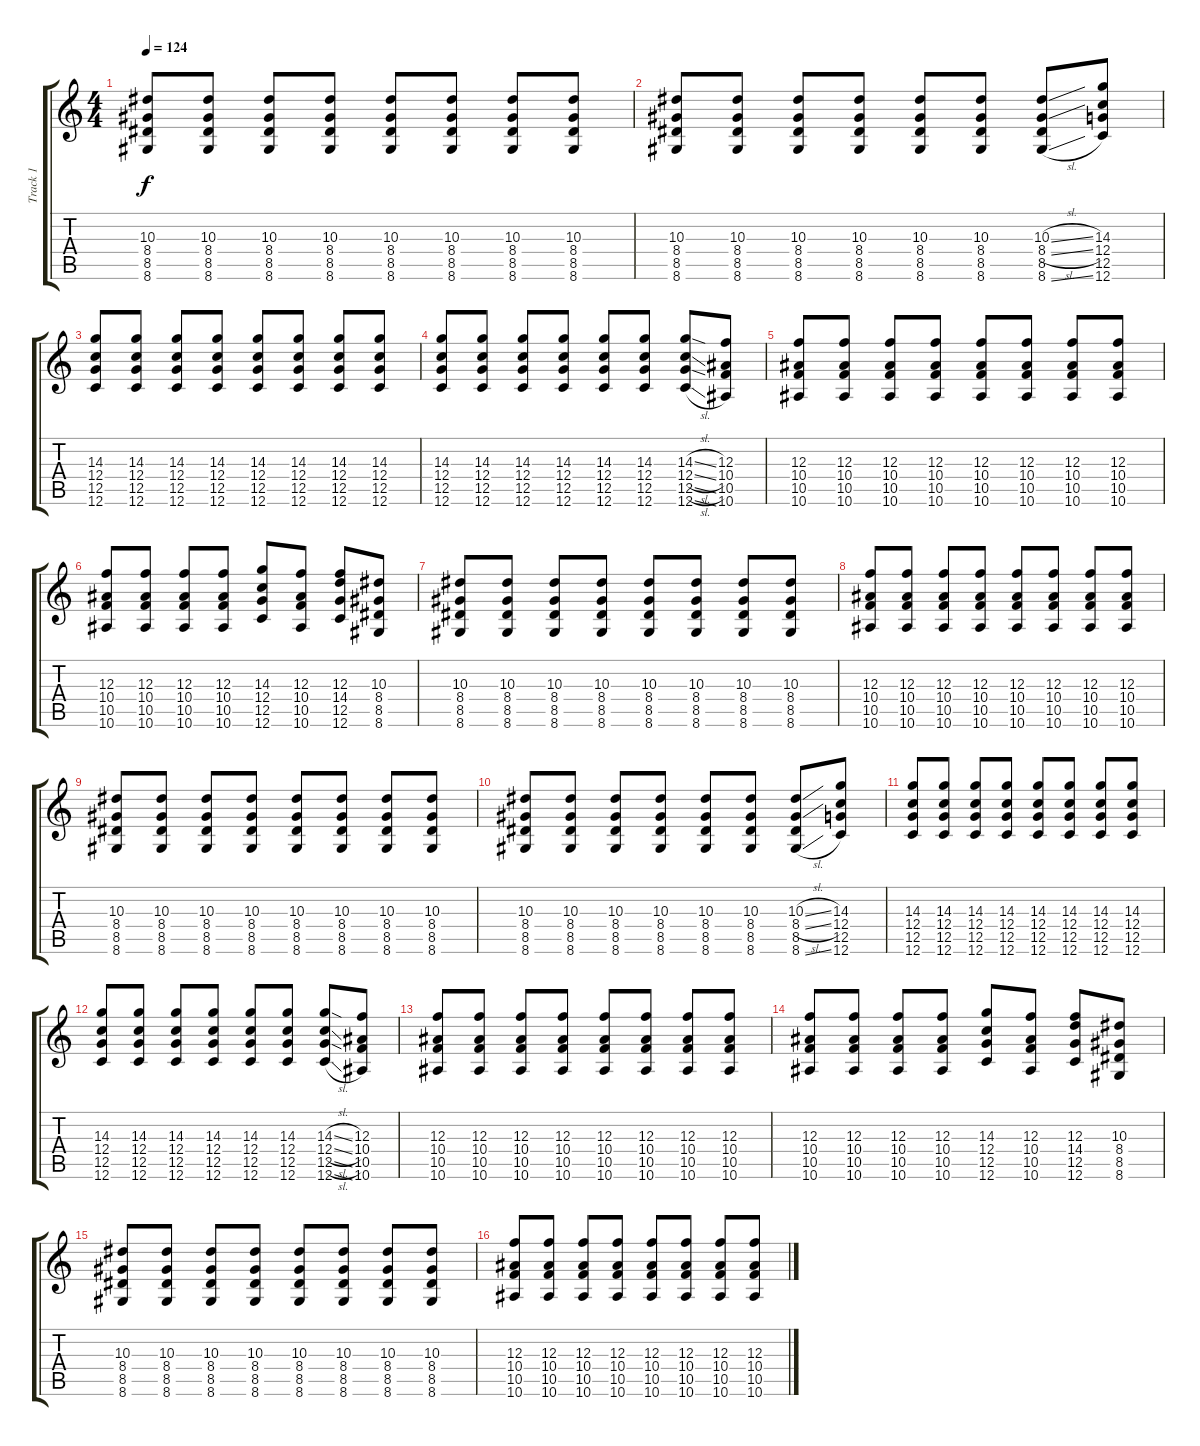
\track ("Track 1" "Track 1") {instrument distortionguitar}
\staff {score tabs}
\tuning (D4 A3 F3 C3 G2 C2) {hide}
\ts (4 4)
\tempo 124
\clef g2
\ks c
(10.3 8.4 8.5 8.6).8{dy f volume 13} (10.3 8.4 8.5 8.6).8 (10.3 8.4 8.5 8.6).8 (10.3 8.4 8.5 8.6).8 (10.3 8.4 8.5 8.6).8 (10.3 8.4 8.5 8.6).8 (10.3 8.4 8.5 8.6).8 (10.3 8.4 8.5 8.6).8 |
(10.3 8.4 8.5 8.6).8 (10.3 8.4 8.5 8.6).8 (10.3 8.4 8.5 8.6).8 (10.3 8.4 8.5 8.6).8 (10.3 8.4 8.5 8.6).8 (10.3 8.4 8.5 8.6).8 (10.3{sl} 8.4{sl} 8.5 8.6{sl}).8 (14.3 12.4 12.5 12.6).8 |
(14.3 12.4 12.5 12.6).8 (14.3 12.4 12.5 12.6).8 (14.3 12.4 12.5 12.6).8 (14.3 12.4 12.5 12.6).8 (14.3 12.4 12.5 12.6).8 (14.3 12.4 12.5 12.6).8 (14.3 12.4 12.5 12.6).8 (14.3 12.4 12.5 12.6).8 |
(14.3 12.4 12.5 12.6).8 (14.3 12.4 12.5 12.6).8 (14.3 12.4 12.5 12.6).8 (14.3 12.4 12.5 12.6).8 (14.3 12.4 12.5 12.6).8 (14.3 12.4 12.5 12.6).8 (14.3{sl} 12.4{sl} 12.5{sl} 12.6{sl}).8 (12.3 10.4 10.5 10.6).8 |
(12.3 10.4 10.5 10.6).8 (12.3 10.4 10.5 10.6).8 (12.3 10.4 10.5 10.6).8 (12.3 10.4 10.5 10.6).8 (12.3 10.4 10.5 10.6).8 (12.3 10.4 10.5 10.6).8 (12.3 10.4 10.5 10.6).8 (12.3 10.4 10.5 10.6).8 |
(12.3 10.4 10.5 10.6).8 (12.3 10.4 10.5 10.6).8 (12.3 10.4 10.5 10.6).8 (12.3 10.4 10.5 10.6).8 (14.3 12.4 12.5 12.6).8 (12.3 10.4 10.5 10.6).8 (12.3 14.4 12.5 12.6).8 (10.3 8.4 8.5 8.6).8 |
(10.3 8.4 8.5 8.6).8 (10.3 8.4 8.5 8.6).8 (10.3 8.4 8.5 8.6).8 (10.3 8.4 8.5 8.6).8 (10.3 8.4 8.5 8.6).8 (10.3 8.4 8.5 8.6).8 (10.3 8.4 8.5 8.6).8 (10.3 8.4 8.5 8.6).8 |
(12.3 10.4 10.5 10.6).8 (12.3 10.4 10.5 10.6).8 (12.3 10.4 10.5 10.6).8 (12.3 10.4 10.5 10.6).8 (12.3 10.4 10.5 10.6).8 (12.3 10.4 10.5 10.6).8 (12.3 10.4 10.5 10.6).8 (12.3 10.4 10.5 10.6).8 |
(10.3 8.4 8.5 8.6).8{volume 13} (10.3 8.4 8.5 8.6).8 (10.3 8.4 8.5 8.6).8 (10.3 8.4 8.5 8.6).8 (10.3 8.4 8.5 8.6).8 (10.3 8.4 8.5 8.6).8 (10.3 8.4 8.5 8.6).8 (10.3 8.4 8.5 8.6).8 |
(10.3 8.4 8.5 8.6).8 (10.3 8.4 8.5 8.6).8 (10.3 8.4 8.5 8.6).8 (10.3 8.4 8.5 8.6).8 (10.3 8.4 8.5 8.6).8 (10.3 8.4 8.5 8.6).8 (10.3{sl} 8.4{sl} 8.5 8.6{sl}).8 (14.3 12.4 12.5 12.6).8 |
(14.3 12.4 12.5 12.6).8 (14.3 12.4 12.5 12.6).8 (14.3 12.4 12.5 12.6).8 (14.3 12.4 12.5 12.6).8 (14.3 12.4 12.5 12.6).8 (14.3 12.4 12.5 12.6).8 (14.3 12.4 12.5 12.6).8 (14.3 12.4 12.5 12.6).8 |
(14.3 12.4 12.5 12.6).8 (14.3 12.4 12.5 12.6).8 (14.3 12.4 12.5 12.6).8 (14.3 12.4 12.5 12.6).8 (14.3 12.4 12.5 12.6).8 (14.3 12.4 12.5 12.6).8 (14.3{sl} 12.4{sl} 12.5{sl} 12.6{sl}).8 (12.3 10.4 10.5 10.6).8 |
(12.3 10.4 10.5 10.6).8 (12.3 10.4 10.5 10.6).8 (12.3 10.4 10.5 10.6).8 (12.3 10.4 10.5 10.6).8 (12.3 10.4 10.5 10.6).8 (12.3 10.4 10.5 10.6).8 (12.3 10.4 10.5 10.6).8 (12.3 10.4 10.5 10.6).8 |
(12.3 10.4 10.5 10.6).8 (12.3 10.4 10.5 10.6).8 (12.3 10.4 10.5 10.6).8 (12.3 10.4 10.5 10.6).8 (14.3 12.4 12.5 12.6).8 (12.3 10.4 10.5 10.6).8 (12.3 14.4 12.5 12.6).8 (10.3 8.4 8.5 8.6).8 |
(10.3 8.4 8.5 8.6).8 (10.3 8.4 8.5 8.6).8 (10.3 8.4 8.5 8.6).8 (10.3 8.4 8.5 8.6).8 (10.3 8.4 8.5 8.6).8 (10.3 8.4 8.5 8.6).8 (10.3 8.4 8.5 8.6).8 (10.3 8.4 8.5 8.6).8 |
(12.3 10.4 10.5 10.6).8 (12.3 10.4 10.5 10.6).8 (12.3 10.4 10.5 10.6).8 (12.3 10.4 10.5 10.6).8 (12.3 10.4 10.5 10.6).8 (12.3 10.4 10.5 10.6).8 (12.3 10.4 10.5 10.6).8 (12.3 10.4 10.5 10.6).8
